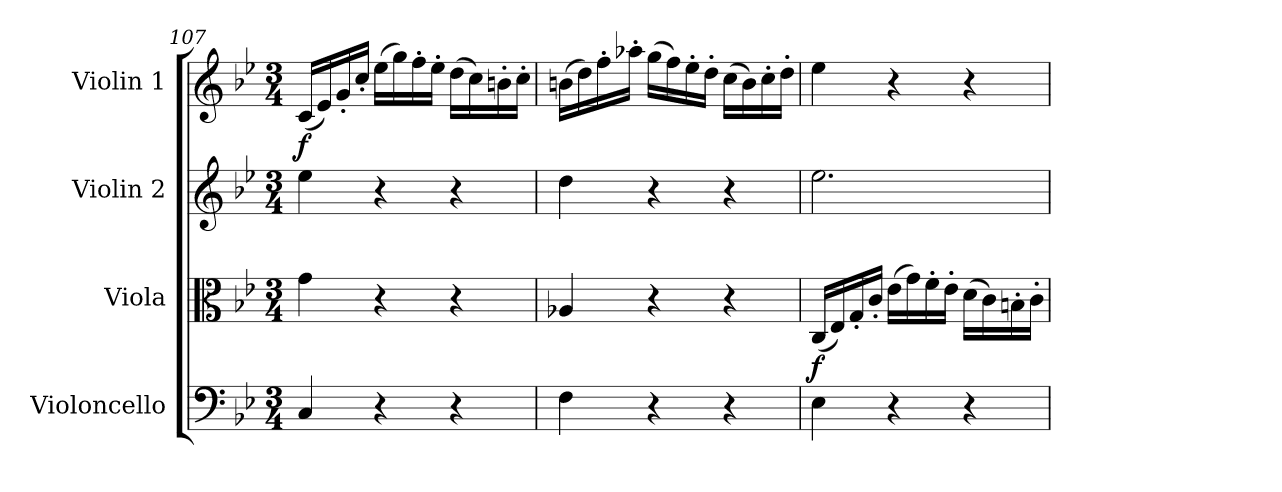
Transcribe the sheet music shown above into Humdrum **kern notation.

**kern	**kern	**dynam	**kern	**kern	**dynam
*part4	*part3	*part3	*part2	*part1	*part1
*staff4	*staff3	*staff3	*staff2	*staff1	*staff1
*I"Violoncello	*I"Viola	*	*I"Violin 2	*I"Violin 1	*
*I'Vc	*I'Vla	*	*I'Vln	*I'Vln	*
*clefF4	*clefC3	*	*clefG2	*clefG2	*
*k[b-e-]	*k[b-e-]	*	*k[b-e-]	*k[b-e-]	*
*M3/4	*M3/4	*	*M3/4	*M3/4	*
=107	=107	=107	=107	=107	=107
!	!	!	!	!	!LO:DY:b
4C/	4g\	.	4ee-\	(16c/LL	f
.	.	.	.	16e-/)	.
.	.	.	.	16g'/	.
.	.	.	.	16cc'/JJ	.
4r	4r	.	4r	(16ee-\LL	.
.	.	.	.	16gg\)	.
.	.	.	.	16ff'\	.
.	.	.	.	16ee-'\JJ	.
4r	4r	.	4r	(16dd\LL	.
.	.	.	.	16cc\)	.
.	.	.	.	16bn'\	.
.	.	.	.	16cc'\JJ	.
=108	=108	=108	=108	=108	=108
4F\	4A-X/	.	4dd\	(16bn\LL	.
.	.	.	.	16dd\)	.
.	.	.	.	16ff'\	.
.	.	.	.	16aa-X'\JJ	.
4r	4r	.	4r	(16gg\LL	.
.	.	.	.	16ff\)	.
.	.	.	.	16ee-'\	.
.	.	.	.	16dd'\JJ	.
4r	4r	.	4r	(16cc\LL	.
.	.	.	.	16b\)	.
.	.	.	.	16cc'\	.
.	.	.	.	16dd'\JJ	.
!!LO:LB:g=z
=109	=109	=109	=109	=109	=109
!	!	!LO:DY:b	!	!	!
4E-\	(16C/LL	f	2.ee-\	4ee-\	.
.	16E-/)	.	.	.	.
.	16G'/	.	.	.	.
.	16c'/JJ	.	.	.	.
4r	(16e-\LL	.	.	4r	.
.	16g\)	.	.	.	.
.	16f'\	.	.	.	.
.	16e-'\JJ	.	.	.	.
4r	(16d\LL	.	.	4r	.
.	16c\)	.	.	.	.
.	16Bn'\	.	.	.	.
.	16c'\JJ	.	.	.	.
=	=	=	=	=	=
*-	*-	*-	*-	*-	*-
